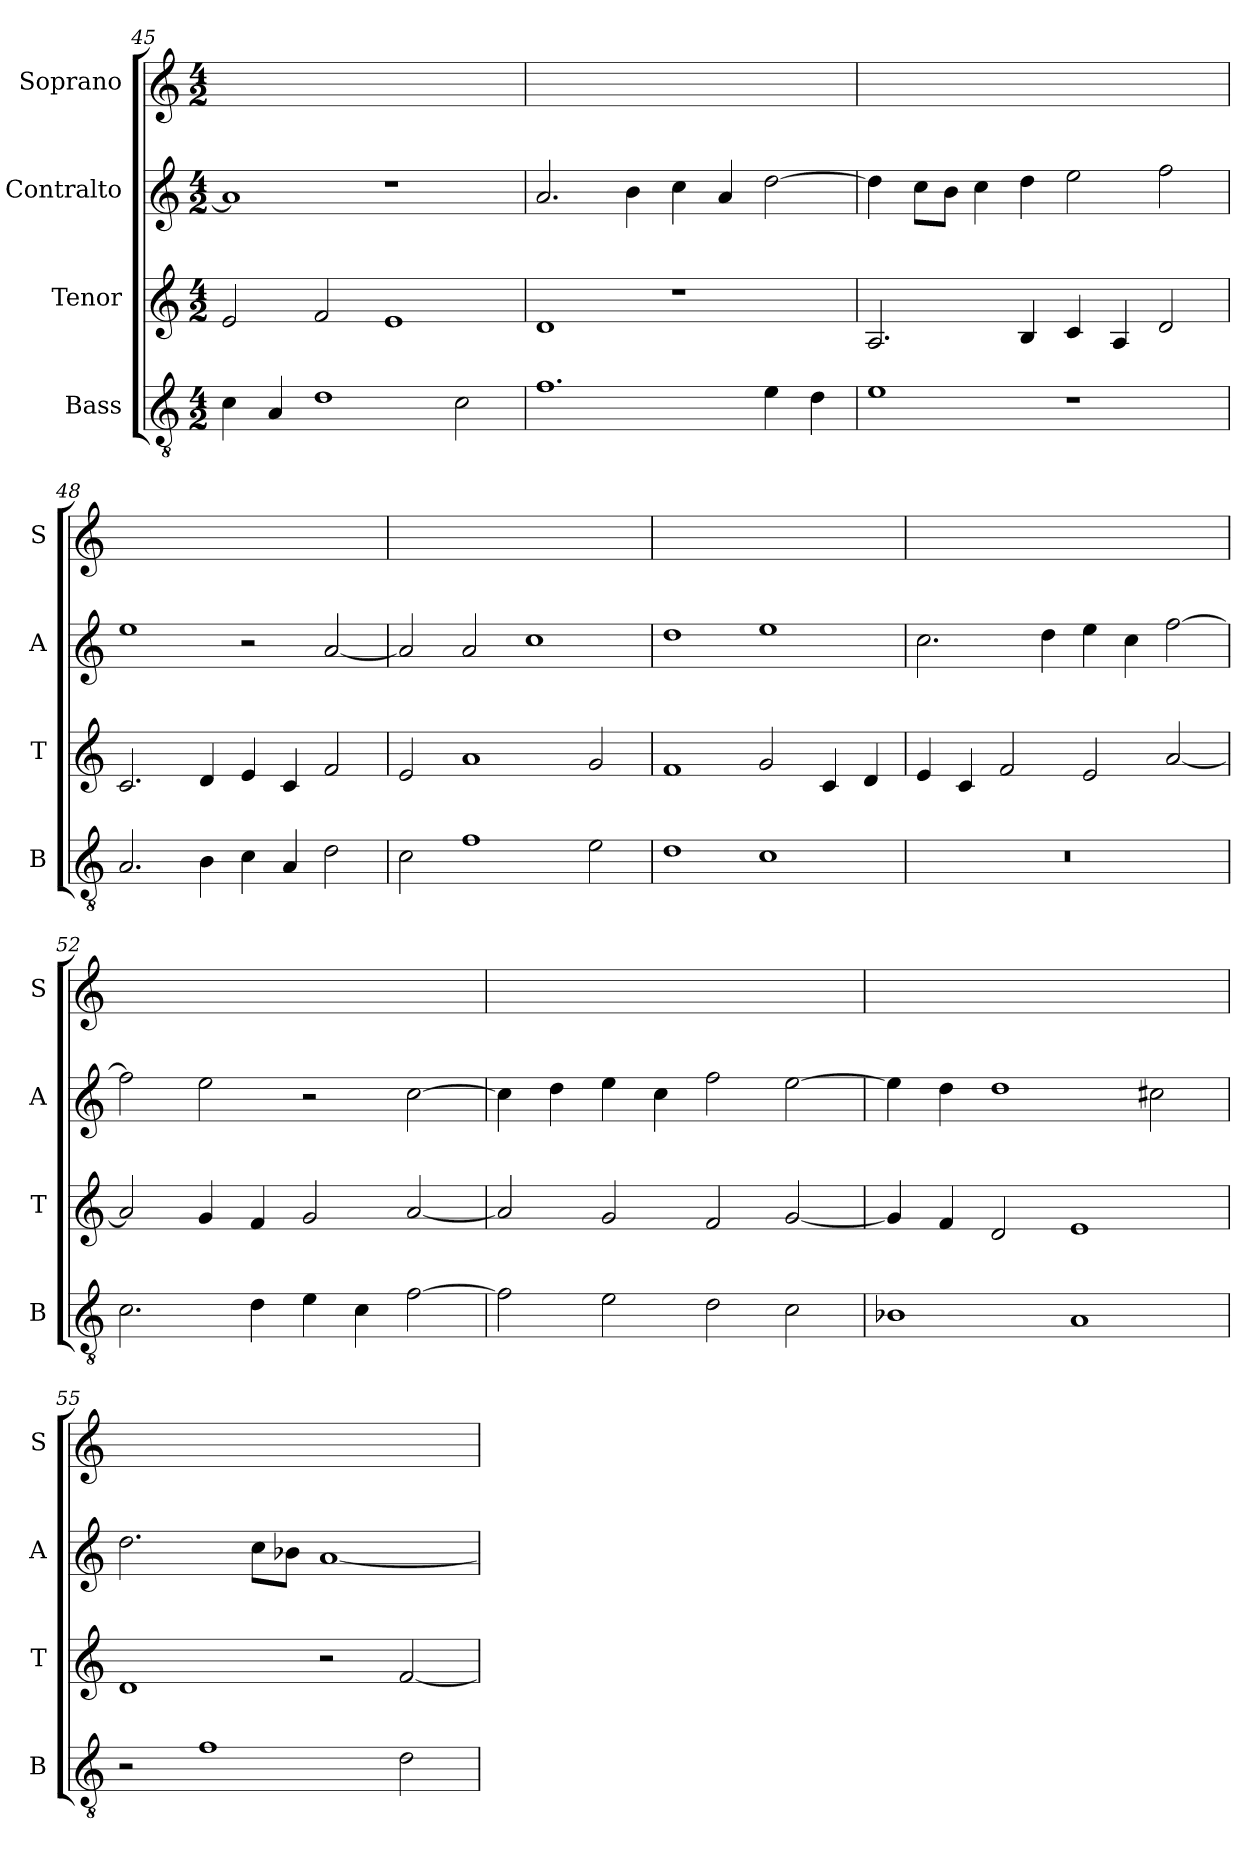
**kern	**kern	**kern	**kern
*part4	*part3	*part2	*part1
*staff4	*staff3	*staff2	*staff1
*I"Bass	*I"Tenor	*I"Contralto	*I"Soprano
*I'B	*I'T	*I'A	*I'S
*clefGv2	*clefG2	*clefG2	*clefG2
*k[]	*k[]	*k[]	*k[]
*A:aeo	*A:aeo	*A:aeo	*A:aeo
*M4/2	*M4/2	*M4/2	*M4/2
=45	=45	=45	=45
4c	2e	1a]	0ryy
4A	.	.	.
1d	2f	.	.
.	1e	1r	.
2c	.	.	.
=46	=46	=46	=46
1.f	1d	2.a	0ryy
.	.	4b	.
.	1r	4cc	.
.	.	4a	.
4e	.	[2dd	.
4d	.	.	.
=47	=47	=47	=47
1e	2.A	4dd]	0ryy
.	.	8cc\L	.
.	.	8b\J	.
.	.	4cc	.
.	4B	4dd	.
1r	4c	2ee	.
.	4A	.	.
.	2d	2ff	.
=48	=48	=48	=48
2.A	2.c	1ee	0ryy
4B	4d	.	.
4c	4e	2r	.
4A	4c	.	.
2d	2f	[2a	.
=49	=49	=49	=49
2c	2e	2a]	0ryy
1f	1a	2a	.
.	.	1cc	.
2e	2g	.	.
=50	=50	=50	=50
1d	1f	1dd	0ryy
1c	2g	1ee	.
.	4c	.	.
.	4d	.	.
=51	=51	=51	=51
0r	4e	2.cc	0ryy
.	4c	.	.
.	2f	.	.
.	.	4dd	.
.	2e	4ee	.
.	.	4cc	.
.	[2a	[2ff	.
=52	=52	=52	=52
2.c	2a]	2ff]	0ryy
.	4g	2ee	.
4d	4f	.	.
4e	2g	2r	.
4c	.	.	.
[2f	[2a	[2cc	.
=53	=53	=53	=53
2f]	2a]	4cc]	0ryy
.	.	4dd	.
2e	2g	4ee	.
.	.	4cc	.
2d	2f	2ff	.
2c	[2g	[2ee	.
=54	=54	=54	=54
1B-X	4g]	4ee]	0ryy
.	4f	4dd	.
.	2d	1dd	.
1A	1e	.	.
.	.	2cc#X	.
=55	=55	=55	=55
2r	1d	2.dd	0ryy
1f	.	.	.
.	.	8cc\L	.
.	.	8b-X\J	.
.	2r	[1a	.
2d	[2f	.	.
=	=	=	=
*-	*-	*-	*-
